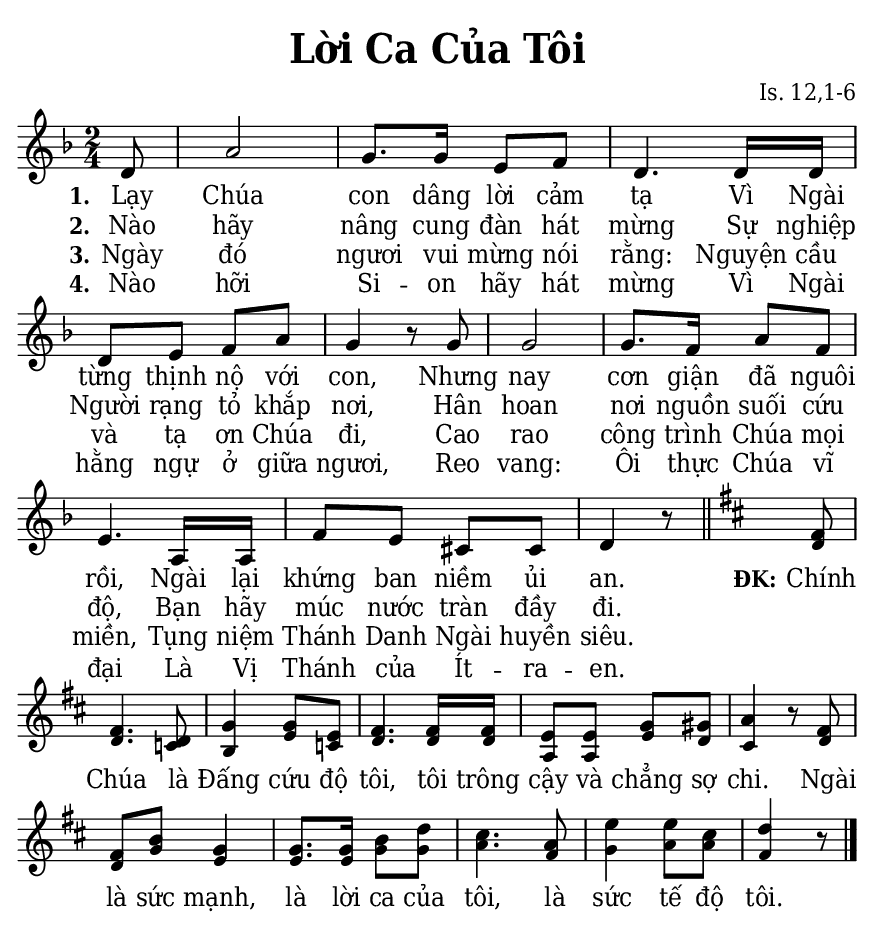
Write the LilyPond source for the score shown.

% Cài đặt chung\
\version "2.22.1"
\include "english.ly"

\header {
  title = \markup { \fontsize #1 "Lời Ca Của Tôi" }
  composer = "Is. 12,1-6"
  %arranger = "Lm. Kim Long"
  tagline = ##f
}

% Nhạc phiên khúc
nhacPhienKhucSop = \relative c' {
  \partial 8 d8 |
  a'2 |
  g8. g16 e8 f |
  d4. d16 d |
  d8 e f a |
  g4 r8 g |
  g2 |
  g8. f16 a8 f |
  e4. a,16 a |
  f'8 e cs cs |
  \partial 4. d4 r8 \bar "||"
  
  \set Staff.explicitKeySignatureVisibility = #end-of-line-invisible
  \set Staff.printKeyCancellation = ##f
  \key d \major
  \partial 8 fs8 |
  fs4. d8 |
  g4 g8 e |
  fs4. fs16 fs  |
  e8 e g gs |
  a4 r8 fs |
  fs b g4 |
  g8. g16 b8 d |
  cs4. a8 |
  e'4 e8 cs |
  d4 r8 \bar "|."
}

nhacPhienKhucAlto = \relative c' {
  r8 |
  R2*9
  r4.
  
  \set Staff.explicitKeySignatureVisibility = #end-of-line-invisible
  \set Staff.printKeyCancellation = ##f
  \key d \major
  d8 |
  d4. c!8 |
  b4 e8 c |
  d4. d16 d |
  a8 a e' d |
  cs4 r8 d |
  d g e4 |
  e8. e16 g8 g |
  a4. fs8 |
  g4 a8 a |
  fs4 r8 \bar "|."
}

% Lời phiên khúc
loiPhienKhucSop = \lyrics {
  <<
    {
      \set stanza = "1."
      Lạy Chúa con dâng lời cảm tạ
      Vì Ngài từng thịnh nộ với con,
      Nhưng nay cơn giận đã nguôi rồi,
      Ngài lại khứng ban niềm ủi an.
    }
    \new Lyrics {
	    \set associatedVoice = "beSop"
	    \set stanza = "2."
	    Nào hãy nâng cung đàn hát mừng
	    Sự nghiệp Người rạng tỏ khắp nơi,
	    Hân hoan nơi nguồn suối cứu độ,
	    Bạn hãy múc nước tràn đầy đi.
    }
    \new Lyrics {
	    \set associatedVoice = "beSop"
	    \set stanza = "3."
	    Ngày đó ngươi vui mừng nói rằng:
	    Nguyện cầu và tạ ơn Chúa đi,
	    Cao rao công trình Chúa mọi miền,
	    Tụng niệm Thánh Danh Ngài huyền siêu.
    }
    \new Lyrics {
	    \set associatedVoice = "beSop"
	    \set stanza = "4."
	    Nào hỡi Si -- on hãy hát mừng
	    Vì Ngài hằng ngự ở giữa ngươi,
	    Reo vang: Ôi thực Chúa vĩ đại
	    Là Vị Thánh của Ít -- ra -- en.
    }
  >>
  \set stanza = "ĐK:"
  Chính Chúa là Đấng cứu độ tôi,
  tôi trông cậy và chẳng sợ chi.
  Ngài là sức mạnh, là lời ca của tôi,
  là sức tế độ tôi.
}

% Dàn trang
\paper {
  #(set-paper-size "a5")
  top-margin = 3\mm
  bottom-margin = 3\mm
  left-margin = 3\mm
  right-margin = 3\mm
  indent = #0
  #(define fonts
	 (make-pango-font-tree "Deja Vu Serif Condensed"
	 		       "Deja Vu Serif Condensed"
			       "Deja Vu Serif Condensed"
			       (/ 20 20)))
  print-page-number = ##f
  page-count = 1
}

TongNhip = {
  \key f \major \time 2/4
  \set Timing.beamExceptions = #'()
  \set Timing.baseMoment = #(ly:make-moment 1/4)
}

% Đổi kích thước nốt cho bè phụ
notBePhu =
#(define-music-function (font-size music) (number? ly:music?)
   (for-some-music
     (lambda (m)
       (if (music-is-of-type? m 'rhythmic-event)
           (begin
             (set! (ly:music-property m 'tweaks)
                   (cons `(font-size . ,font-size)
                         (ly:music-property m 'tweaks)))
             #t)
           #f))
     music)
   music)

\score {
  \new ChoirStaff <<
    \new Staff \with {
        \consists "Merge_rests_engraver"
        printPartCombineTexts = ##f
      }
      <<
      \new Voice \TongNhip \partCombine 
        \nhacPhienKhucSop
        \notBePhu -1 { \nhacPhienKhucAlto }
      \new NullVoice = beSop \nhacPhienKhucSop
      \new Lyrics \lyricsto beSop \loiPhienKhucSop
      >>
  >>
  \layout {
    %\override Staff.TimeSignature.transparent = ##t
    \override Lyrics.LyricSpace.minimum-distance = #0.8
    \override Score.BarNumber.break-visibility = ##(#f #f #f)
    \override Score.SpacingSpanner.uniform-stretching = ##t
  } 
}
